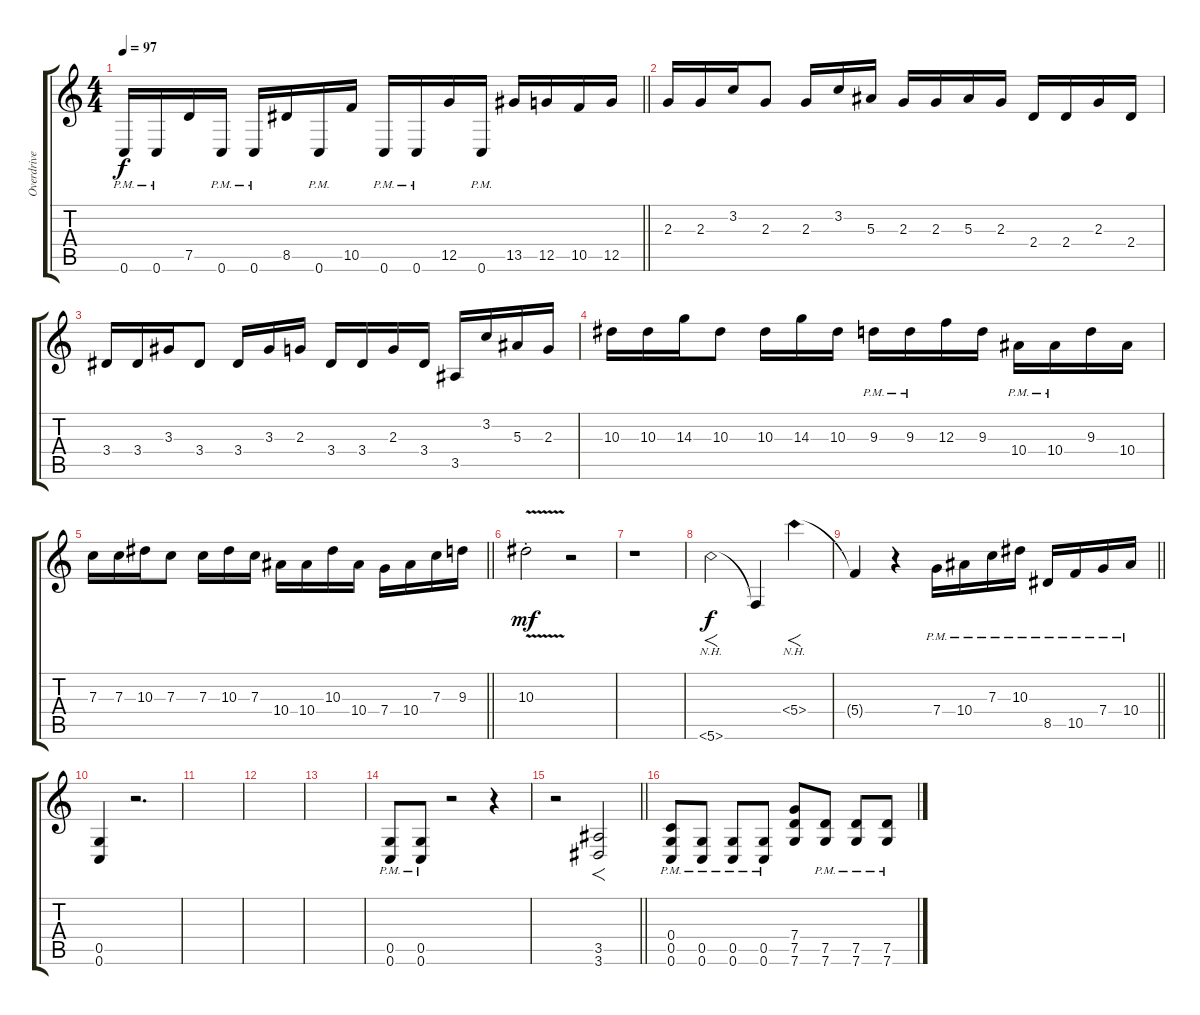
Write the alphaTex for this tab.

\track ("Overdrive" "Overdrive") {instrument distortionguitar}
\staff {score tabs}
\tuning (D4 A3 F3 C3 G2 C2) {hide}
\ts (4 4)
\tempo 97
\clef g2
\barLineRight lightlight
\ks c
0.6{pm}.16{dy f} 0.6{pm}.16 7.5.16 0.6{pm}.16 0.6{pm}.16 8.5.16 0.6{pm}.16 10.5.16 0.6{pm}.16 0.6{pm}.16 12.5.16 0.6{pm}.16 13.5.16 12.5.16 10.5.16 12.5.16 |
2.3.16 2.3.16 3.2.16 2.3.8 2.3.16 3.2.16 5.3.16 2.3.16 2.3.16 5.3.16 2.3.16 2.4.16 2.4.16 2.3.16 2.4.16 |
3.4.16 3.4.16 3.3.16 3.4.8 3.4.16 3.3.16 2.3.16 3.4.16 3.4.16 2.3.16 3.4.16 3.5.16 3.2.16 5.3.16 2.3.16 |
10.3.16 10.3.16 14.3.16 10.3.8 10.3.16 14.3.16 10.3.16 9.3{pm}.16 9.3{pm}.16 12.3.16 9.3.16 10.4{pm}.16 10.4{pm}.16 9.3.16 10.4.16 |
\barLineRight lightlight
7.3.16 7.3.16 10.3.16 7.3.8 7.3.16 10.3.16 7.3.16 10.4.16 10.4.16 10.3.16 10.4.16 7.4.16 10.4.16 7.3.16 9.3.16 |
10.3{v st}.2{dy mf} r.2 |
r.1 |
5.6{nh}.2{f dy f} 5.6{t}.4 5.4{nh}.4{f} |
\barLineRight lightlight
5.4{t}.4 r.4 7.4{pm}.16 10.4{pm}.16 7.3{pm}.16 10.3{pm}.16 8.5{pm}.16 10.5{pm}.16 7.4{pm}.16 10.4{pm}.16 |
(0.5 0.6).4 r.2{d} |
|
|
|
(0.5{pm} 0.6).8 (0.5{pm} 0.6{pm}).8 r.2 r.4 |
\barLineRight lightlight
r.2 (3.5 3.6).2{f} |
(0.4 0.5{pm} 0.6{pm}).8 (0.5{pm} 0.6{pm}).8 (0.5{pm} 0.6{pm}).8 (0.5{pm} 0.6{pm}).8 (7.4 7.5 7.6).8 (7.5{pm} 7.6{pm}).8 (7.5{pm} 7.6{pm}).8 (7.5{pm} 7.6{pm}).8
